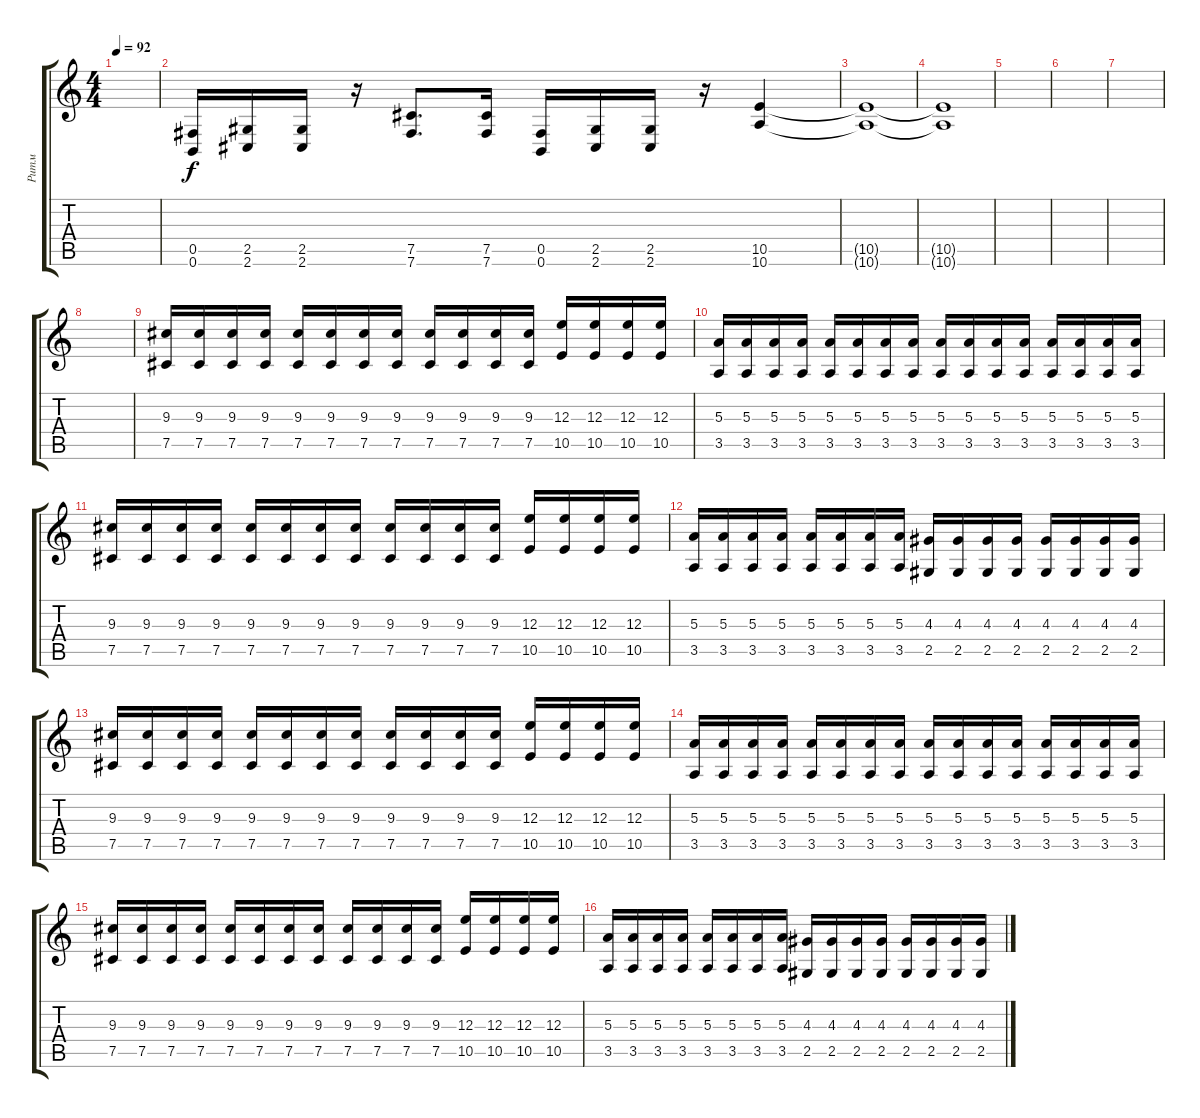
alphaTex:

\track ("Ритм" "Ритм") {instrument distortionguitar}
\staff {score tabs}
\tuning (Db4 Ab3 E3 B2 Gb2 B1) {hide}
\ts (4 4)
\tempo 92
\clef g2
\ks c
|
(0.5 0.6).16 (2.5 2.6).16 (2.5 2.6).16 r.16 (7.5 7.6).8{d} (7.5 7.6).16 (0.5 0.6).16 (2.5 2.6).16 (2.5 2.6).16 r.16 (10.5 10.6).4 |
(10.5{t} 10.6{t}).1 |
(10.5{t} 10.6{t}).1 |
|
|
|
|
(9.3 7.5).16 (9.3 7.5).16 (9.3 7.5).16 (9.3 7.5).16 (9.3 7.5).16 (9.3 7.5).16 (9.3 7.5).16 (9.3 7.5).16 (9.3 7.5).16 (9.3 7.5).16 (9.3 7.5).16 (9.3 7.5).16 (12.3 10.5).16 (12.3 10.5).16 (12.3 10.5).16 (12.3 10.5).16 |
(5.3 3.5).16 (5.3 3.5).16 (5.3 3.5).16 (5.3 3.5).16 (5.3 3.5).16 (5.3 3.5).16 (5.3 3.5).16 (5.3 3.5).16 (5.3 3.5).16 (5.3 3.5).16 (5.3 3.5).16 (5.3 3.5).16 (5.3 3.5).16 (5.3 3.5).16 (5.3 3.5).16 (5.3 3.5).16 |
(9.3 7.5).16 (9.3 7.5).16 (9.3 7.5).16 (9.3 7.5).16 (9.3 7.5).16 (9.3 7.5).16 (9.3 7.5).16 (9.3 7.5).16 (9.3 7.5).16 (9.3 7.5).16 (9.3 7.5).16 (9.3 7.5).16 (12.3 10.5).16 (12.3 10.5).16 (12.3 10.5).16 (12.3 10.5).16 |
(5.3 3.5).16 (5.3 3.5).16 (5.3 3.5).16 (5.3 3.5).16 (5.3 3.5).16 (5.3 3.5).16 (5.3 3.5).16 (5.3 3.5).16 (4.3 2.5).16 (4.3 2.5).16 (4.3 2.5).16 (4.3 2.5).16 (4.3 2.5).16 (4.3 2.5).16 (4.3 2.5).16 (4.3 2.5).16 |
(9.3 7.5).16 (9.3 7.5).16 (9.3 7.5).16 (9.3 7.5).16 (9.3 7.5).16 (9.3 7.5).16 (9.3 7.5).16 (9.3 7.5).16 (9.3 7.5).16 (9.3 7.5).16 (9.3 7.5).16 (9.3 7.5).16 (12.3 10.5).16 (12.3 10.5).16 (12.3 10.5).16 (12.3 10.5).16 |
(5.3 3.5).16 (5.3 3.5).16 (5.3 3.5).16 (5.3 3.5).16 (5.3 3.5).16 (5.3 3.5).16 (5.3 3.5).16 (5.3 3.5).16 (5.3 3.5).16 (5.3 3.5).16 (5.3 3.5).16 (5.3 3.5).16 (5.3 3.5).16 (5.3 3.5).16 (5.3 3.5).16 (5.3 3.5).16 |
(9.3 7.5).16 (9.3 7.5).16 (9.3 7.5).16 (9.3 7.5).16 (9.3 7.5).16 (9.3 7.5).16 (9.3 7.5).16 (9.3 7.5).16 (9.3 7.5).16 (9.3 7.5).16 (9.3 7.5).16 (9.3 7.5).16 (12.3 10.5).16 (12.3 10.5).16 (12.3 10.5).16 (12.3 10.5).16 |
(5.3 3.5).16 (5.3 3.5).16 (5.3 3.5).16 (5.3 3.5).16 (5.3 3.5).16 (5.3 3.5).16 (5.3 3.5).16 (5.3 3.5).16 (4.3 2.5).16 (4.3 2.5).16 (4.3 2.5).16 (4.3 2.5).16 (4.3 2.5).16 (4.3 2.5).16 (4.3 2.5).16 (4.3 2.5).16
